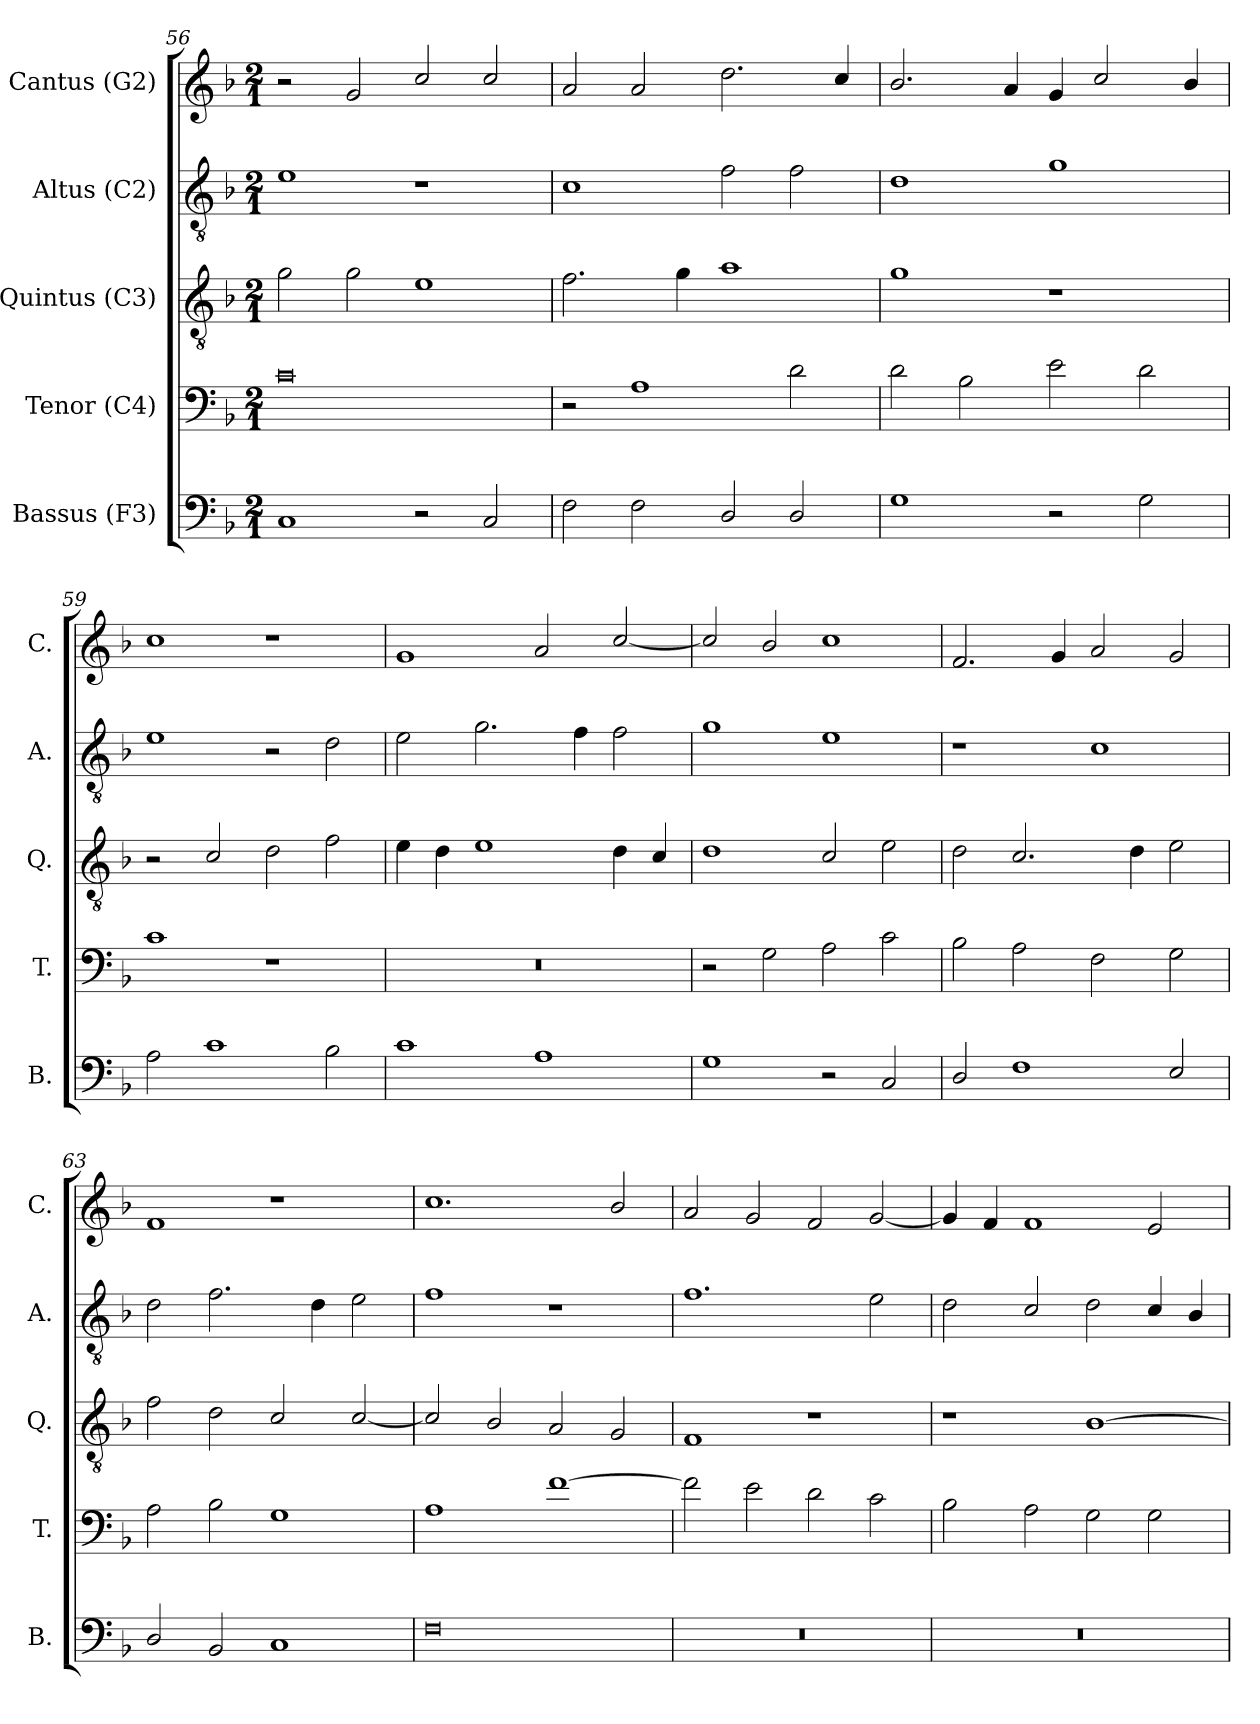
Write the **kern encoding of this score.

**kern	**kern	**kern	**kern	**kern
*part5	*part4	*part3	*part2	*part1
*staff5	*staff4	*staff3	*staff2	*staff1
*I"Bassus (F3)	*I"Tenor (C4)	*I"Quintus (C3)	*I"Altus (C2)	*I"Cantus (G2)
*I'B.	*I'T.	*I'Q.	*I'A.	*I'C.
*clefF4	*clefF4	*clefGv2	*clefGv2	*clefG2
*	*ITrd7c12	*ITrd7c12	*ITrd7c12	*
*k[b-]	*k[b-]	*k[b-]	*k[b-]	*k[b-]
*F:	*F:	*F:	*F:	*F:
*M2/1	*M2/1	*M2/1	*M2/1	*M2/1
=56	=56	=56	=56	=56
1C	0C	2G\	1E	2r
.	.	2G\	.	2g/
2r	.	1E	1r	2cc/
2C/	.	.	.	2cc/
=57	=57	=57	=57	=57
2F\	2r	2.F\	1C	2a/
2F\	1AA	.	.	2a/
.	.	4G\	.	.
2D/	.	1A	2F\	2.dd\
2D/	2D\	.	2F\	.
.	.	.	.	4cc/
=58	=58	=58	=58	=58
1G	2D\	1G	1D	2.b-/
.	2BB-\	.	.	.
.	.	.	.	4a/
2r	2E\	1r	1G	4g/
.	.	.	.	2cc/
2G\	2D\	.	.	.
.	.	.	.	4b-/
=59	=59	=59	=59	=59
2A\	1C	2r	1E	1cc
1c	.	2C/	.	.
.	1r	2D\	2r	1r
2B-\	.	2F\	2D\	.
=60	=60	=60	=60	=60
1c	0r	4E\	2E\	1g
.	.	4D\	.	.
.	.	1E	2.G\	.
1A	.	.	.	2a/
.	.	.	4F\	.
.	.	4D\	2F\	[2cc/
.	.	4C/	.	.
=61	=61	=61	=61	=61
1G	2r	1D	1G	2cc/]
.	2GG\	.	.	2b-/
2r	2AA\	2C/	1E	1cc
2C/	2C\	2E\	.	.
=62	=62	=62	=62	=62
2D/	2BB-\	2D\	1r	2.f/
1F	2AA\	2.C/	.	.
.	.	.	.	4g/
.	2FF\	.	1C	2a/
.	.	4D\	.	.
2E/	2GG\	2E\	.	2g/
=63	=63	=63	=63	=63
2D/	2AA\	2F\	2D\	1f
2BB-/	2BB-\	2D\	2.F\	.
1C	1GG	2C/	.	1r
.	.	.	4D\	.
.	.	[2C/	2E\	.
=64	=64	=64	=64	=64
0F	1AA	2C/]	1F	1.cc
.	.	2BB-/	.	.
.	[1F	2AA/	1r	.
.	.	2GG/	.	2b-/
=65	=65	=65	=65	=65
0r	2F\]	1FF	1.F	2a/
.	2E\	.	.	2g/
.	2D\	1r	.	2f/
.	2C\	.	2E\	[2g/
=66	=66	=66	=66	=66
0r	2BB-\	1r	2D\	4g/]
.	.	.	.	4f/
.	2AA\	.	2C/	1f
.	2GG\	[1BB-	2D\	.
.	2GG\	.	4C/	2e/
.	.	.	4BB-/	.
=	=	=	=	=
*-	*-	*-	*-	*-
